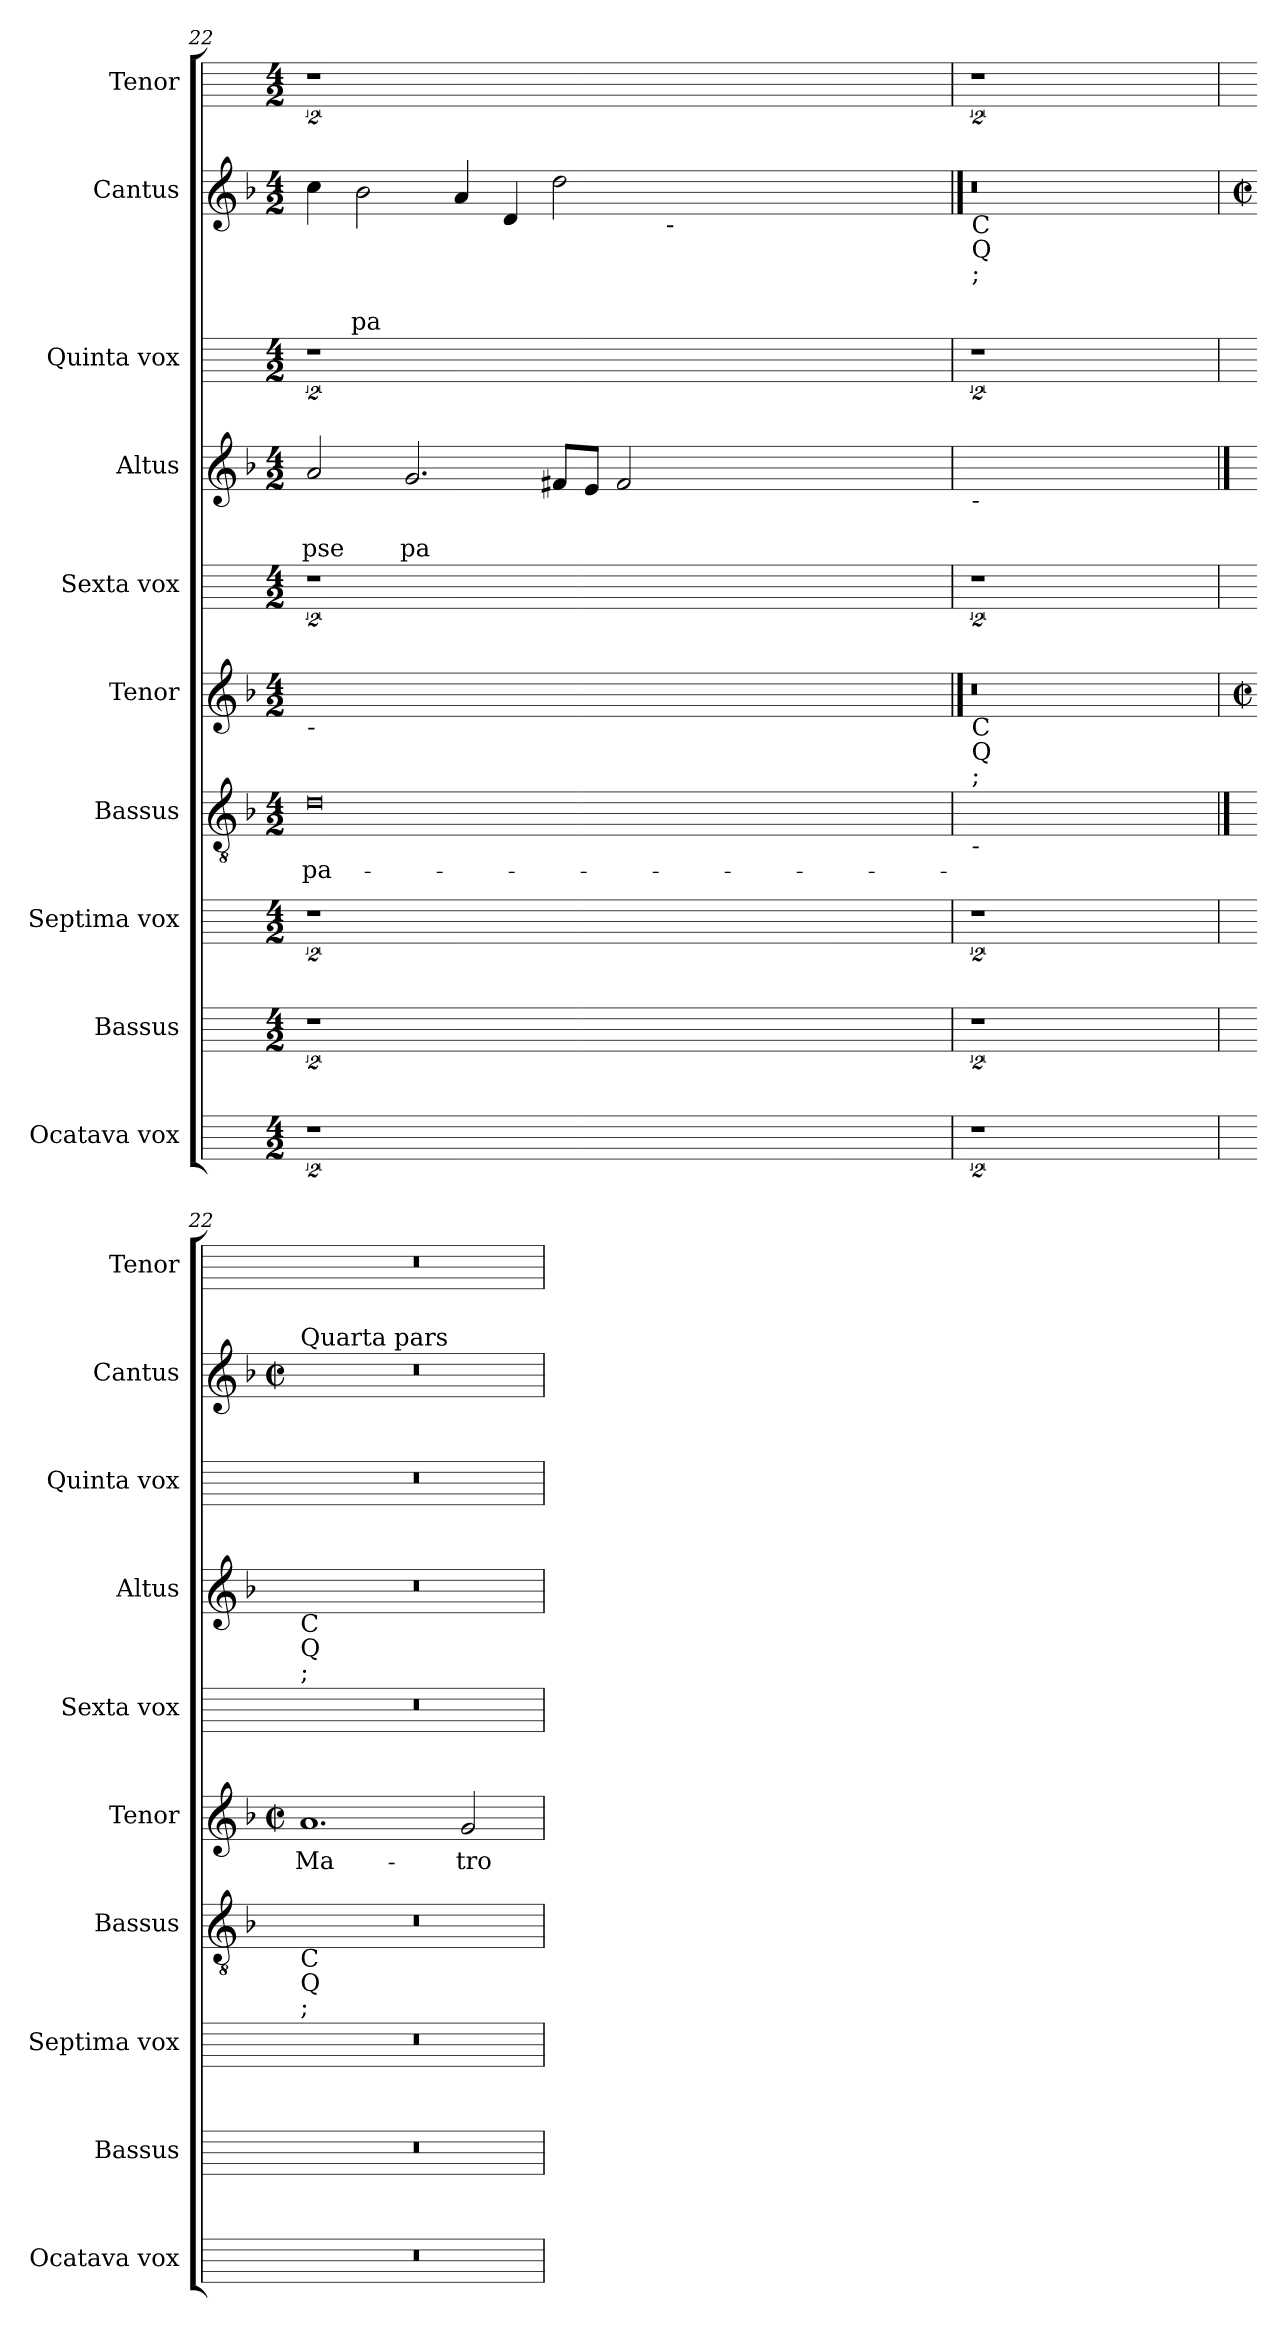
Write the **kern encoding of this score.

**kern	**kern	**kern	**kern	**text	**kern	**text	**text	**kern	**kern	**text	**text	**kern	**kern	**text	**text	**kern
*part10	*part9	*part8	*part7	*part7	*part6	*part6	*part6	*part5	*part4	*part4	*part4	*part3	*part2	*part2	*part2	*part1
*staff10	*staff9	*staff8	*staff7	*staff7	*staff6	*staff6	*staff6	*staff5	*staff4	*staff4	*staff4	*staff3	*staff2	*staff2	*staff2	*staff1
*I"Ocatava vox	*I"Bassus	*I"Septima vox	*I"Bassus	*	*I"Tenor	*	*	*I"Sexta vox	*I"Altus	*	*	*I"Quinta vox	*I"Cantus	*	*	*I"Tenor
*I'Ocatava vox	*I'Bassus	*I'Septima vox	*I'Bassus	*	*I'Tenor	*	*	*I'Sexta vox	*I'Altus	*	*	*I'Quinta vox	*I'Cantus	*	*	*I'Tenor
*	*	*	*clefGv2	*	*clefG2	*	*	*	*clefG2	*	*	*	*clefG2	*	*	*
*	*	*	*k[b-]	*	*k[b-]	*	*	*	*k[b-]	*	*	*	*k[b-]	*	*	*
*	*	*	*F:	*	*F:	*	*	*	*F:	*	*	*	*F:	*	*	*
*M4/2	*M4/2	*M4/2	*M4/2	*	*M4/2	*	*	*M4/2	*M4/2	*	*	*M4/2	*M4/2	*	*	*M4/2
=22	=22	=22	=22	=22	=22	=22	=22	=22	=22	=22	=22	=22	=22	=22	=22	=22
!	!	!	!	!	!LO:TX:b:t=-	!	!	!	!	!	!	!	!	!	!	!
!	!	!	!	!LO:LY:b	!	!	!LO:LY:b	!	!	!	!LO:LY:b	!	!	!	!	!
2%5r	2%5r	2%5r	0d	pa-	0bn;<yy	.	-ter.	2%5r	2a	.	-pse	2%5r	4cc	.	.	2%5r
!	!	!	!	!	!	!	!	!	!	!	!	!	!	!	!LO:LY:b	!
.	.	.	.	.	.	.	.	.	.	.	.	.	2b-	.	pa	.
!	!	!	!	!	!	!	!	!	!	!	!LO:LY:b	!	!	!	!	!
.	.	.	.	.	.	.	.	.	2.g	.	pa	.	.	.	.	.
.	.	.	.	.	.	.	.	.	.	.	.	.	4a	.	.	.
.	.	.	.	.	.	.	.	.	.	.	.	.	4d	.	.	.
.	.	.	.	.	.	.	.	.	8f#L	.	.	.	2dd	.	.	.
.	.	.	.	.	.	.	.	.	8eJ	.	.	.	.	.	.	.
.	.	.	.	.	.	.	.	.	2f#	.	.	.	.	.	.	.
!	!	!	!	!	!	!	!	!	!	!	!	!	!LO:TX:b:t=-	!	!	!
!	!	!	!	!	!	!	!	!	!	!	!	!	!	!	!LO:LY:b	!
.	.	.	.	.	.	.	.	.	.	.	.	.	0dd;<yy	.	ter.	.
.	.	.	1..ryy	.	1..ryy	.	.	.	1..ryy	.	.	.	.	.	.	.
1ryy	1ryy	1ryy	.	.	.	.	.	1ryy	.	.	.	1ryy	.	.	.	1ryy
4ryy	4ryy	4ryy	.	.	.	.	.	4ryy	.	.	.	4ryy	.	.	.	4ryy
!!LO:LB:g=z
=22	=22	=22	=22	=22	==22	=22	=22	=22	=22	=22	=22	=22	==22	=22	=22	=22
!	!	!	!	!	!	!	!	!	!	!	!	!	!LO:TX:b:t=C	!	!	!
!	!	!	!	!	!	!	!	!	!	!	!	!	!LO:TX:b:t=Q	!	!	!
!	!	!	!	!	!	!	!	!	!	!	!	!	!LO:TX:b:t=;	!	!	!
!	!	!	!	!	!	!	!	!	!LO:TX:b:t=-	!	!	!	!	!	!	!
!	!	!	!	!	!LO:TX:b:t=C	!	!	!	!	!	!	!	!	!	!	!
!	!	!	!	!	!LO:TX:b:t=Q	!	!	!	!	!	!	!	!	!	!	!
!	!	!	!	!	!LO:TX:b:t=;	!	!	!	!	!	!	!	!	!	!	!
!	!	!	!LO:TX:b:t=-	!	!	!	!	!	!	!	!	!	!	!	!	!
!	!	!	!	!LO:LY:b	!	!	!	!	!	!	!LO:LY:b	!	!	!	!	!
2%5r	2%5r	2%5r	0G;<yy	-ter.	0r	.	.	2%5r	0g;<yy	.	ter.	2%5r	0r	.	.	2%5r
.	.	.	2ryy	.	2ryy	.	.	.	2ryy	.	.	.	2ryy	.	.	.
!!LO:LB:g=z
=22	=22	=22	==22	=22	=22	=22	=22	=22	==22	=22	=22	=22	=22	=22	=22	=22
*	*	*	*	*	*M4/2	*	*	*	*	*	*	*	*M4/2	*	*	*
*	*	*	*	*	*met(c|)	*	*	*	*	*	*	*	*met(c|)	*	*	*
!	!	!	!	!	!	!	!	!	!	!	!	!	!LO:TX:a:t=Quarta pars	!	!	!
!	!	!	!	!	!	!	!	!	!LO:TX:b:t=C	!	!	!	!	!	!	!
!	!	!	!	!	!	!	!	!	!LO:TX:b:t=Q	!	!	!	!	!	!	!
!	!	!	!	!	!	!	!	!	!LO:TX:b:t=;	!	!	!	!	!	!	!
!	!	!	!LO:TX:b:t=C	!	!	!	!	!	!	!	!	!	!	!	!	!
!	!	!	!LO:TX:b:t=Q	!	!	!	!	!	!	!	!	!	!	!	!	!
!	!	!	!LO:TX:b:t=;	!	!	!	!	!	!	!	!	!	!	!	!	!
!	!	!	!	!	!	!LO:LY:b	!	!	!	!	!	!	!	!	!	!
0r	0r	0r	0r	.	1.a	Ma-	.	0r	0r	.	.	0r	0r	.	.	0r
!	!	!	!	!	!	!LO:LY:b	!	!	!	!	!	!	!	!	!	!
.	.	.	.	.	2g	-tro-	.	.	.	.	.	.	.	.	.	.
=	=	=	=	=	=	=	=	=	=	=	=	=	=	=	=	=
*-	*-	*-	*-	*-	*-	*-	*-	*-	*-	*-	*-	*-	*-	*-	*-	*-
